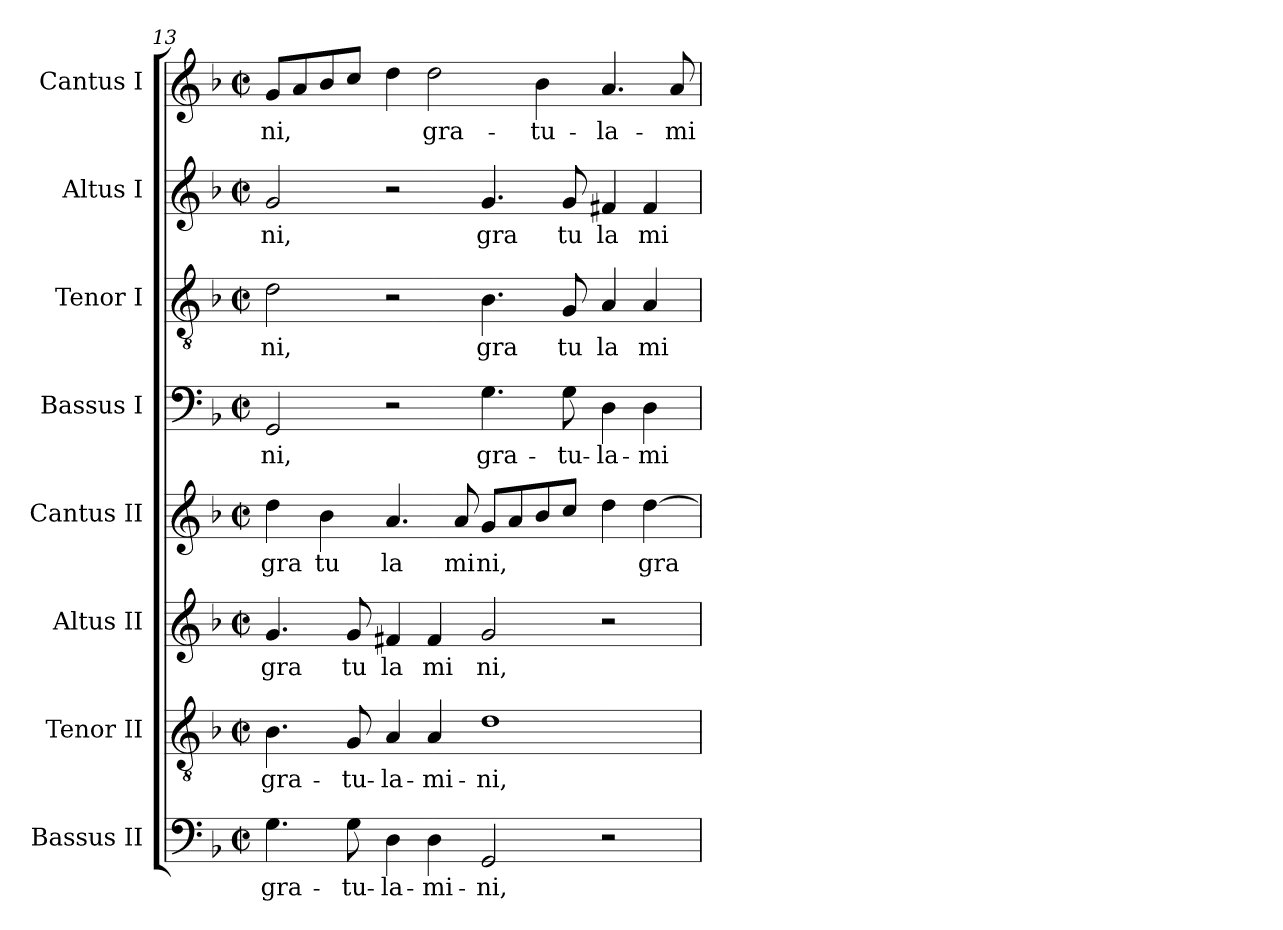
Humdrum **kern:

**kern	**text	**kern	**text	**kern	**text	**kern	**text	**kern	**text	**kern	**text	**kern	**text	**kern	**text
*part8	*part8	*part7	*part7	*part6	*part6	*part5	*part5	*part4	*part4	*part3	*part3	*part2	*part2	*part1	*part1
*staff8	*staff8	*staff7	*staff7	*staff6	*staff6	*staff5	*staff5	*staff4	*staff4	*staff3	*staff3	*staff2	*staff2	*staff1	*staff1
*I"Bassus II	*	*I"Tenor II	*	*I"Altus II	*	*I"Cantus II	*	*I"Bassus I	*	*I"Tenor I	*	*I"Altus I	*	*I"Cantus I	*
!!LO:LB:g=z
*clefF4	*	*clefGv2	*	*clefG2	*	*clefG2	*	*clefF4	*	*clefGv2	*	*clefG2	*	*clefG2	*
*k[b-]	*	*k[b-]	*	*k[b-]	*	*k[b-]	*	*k[b-]	*	*k[b-]	*	*k[b-]	*	*k[b-]	*
*F:	*	*F:	*	*F:	*	*F:	*	*F:	*	*F:	*	*F:	*	*F:	*
*M2/2	*	*M2/2	*	*M2/2	*	*M2/2	*	*M2/2	*	*M2/2	*	*M2/2	*	*M2/2	*
*met(c|)	*	*met(c|)	*	*met(c|)	*	*met(c|)	*	*met(c|)	*	*met(c|)	*	*met(c|)	*	*met(c|)	*
=13	=13	=13	=13	=13	=13	=13	=13	=13	=13	=13	=13	=13	=13	=13	=13
!	!LO:LY:b:cj	!	!LO:LY:b:cj	!	!LO:LY:b:cj	!	!LO:LY:b:cj	!	!LO:LY:b:cj	!	!LO:LY:b:cj	!	!LO:LY:b:cj	!	!LO:LY:b
4.G\	gra-	4.B-\	gra-	4.g/	gra	4dd\	gra	2GG/	-ni,	2d\	-ni,	2g/	ni,	8g/L	ni,
.	.	.	.	.	.	.	.	.	.	.	.	.	.	8a/	.
!	!	!	!	!	!	!	!LO:LY:b:cj	!	!	!	!	!	!	!	!
.	.	.	.	.	.	4b-\	tu	.	.	.	.	.	.	8b-/	.
!	!LO:LY:b:cj	!	!LO:LY:b:cj	!	!LO:LY:b:cj	!	!	!	!	!	!	!	!	!	!
8G\	-tu-	8G/	-tu-	8g/	tu	.	.	.	.	.	.	.	.	8cc/J	.
!	!LO:LY:b:cj	!	!LO:LY:b:cj	!	!LO:LY:b:cj	!	!LO:LY:b:cj	!	!	!	!	!	!	!	!
4D\	-la-	4A/	-la-	4f#X/	la	4.a/	la	2r	.	2r	.	2r	.	4dd\	.
!	!LO:LY:b:cj	!	!LO:LY:b:cj	!	!LO:LY:b:cj	!	!	!	!	!	!	!	!	!	!LO:LY:b:cj
4D\	-mi-	4A/	-mi-	4f#/	mi	.	.	.	.	.	.	.	.	2dd\	gra-
!	!	!	!	!	!	!	!LO:LY:b:cj	!	!	!	!	!	!	!	!
.	.	.	.	.	.	8a/	mi	.	.	.	.	.	.	.	.
!	!LO:LY:b:cj	!	!LO:LY:b:cj	!	!LO:LY:b:cj	!	!LO:LY:b	!	!LO:LY:b:cj	!	!LO:LY:b:cj	!	!LO:LY:b:cj	!	!
2GG/	-ni,	1d	-ni,	2g/	ni,	8g/L	ni,	4.G\	gra-	4.B-\	gra	4.g/	gra	.	.
.	.	.	.	.	.	8a/	.	.	.	.	.	.	.	.	.
!	!	!	!	!	!	!	!	!	!	!	!	!	!	!	!LO:LY:b:cj
.	.	.	.	.	.	8b-/	.	.	.	.	.	.	.	4b-\	-tu-
!	!	!	!	!	!	!	!	!	!LO:LY:b:cj	!	!LO:LY:b:cj	!	!LO:LY:b:cj	!	!
.	.	.	.	.	.	8cc/J	.	8G\	-tu-	8G/	tu	8g/	tu	.	.
!	!	!	!	!	!	!	!	!	!LO:LY:b:cj	!	!LO:LY:b:cj	!	!LO:LY:b:cj	!	!LO:LY:b:cj
2r	.	.	.	2r	.	4dd\	.	4D\	-la-	4A/	la	4f#X/	la	4.a/	-la-
!	!	!	!	!	!	!	!LO:LY:b	!	!LO:LY:b:cj	!	!LO:LY:b:cj	!	!LO:LY:b:cj	!	!
.	.	.	.	.	.	[>4dd\	gra	4D\	-mi-	4A/	mi	4f#/	mi	.	.
!	!	!	!	!	!	!	!	!	!	!	!	!	!	!	!LO:LY:b:cj
.	.	.	.	.	.	.	.	.	.	.	.	.	.	8a/	-mi-
=	=	=	=	=	=	=	=	=	=	=	=	=	=	=	=
*-	*-	*-	*-	*-	*-	*-	*-	*-	*-	*-	*-	*-	*-	*-	*-
